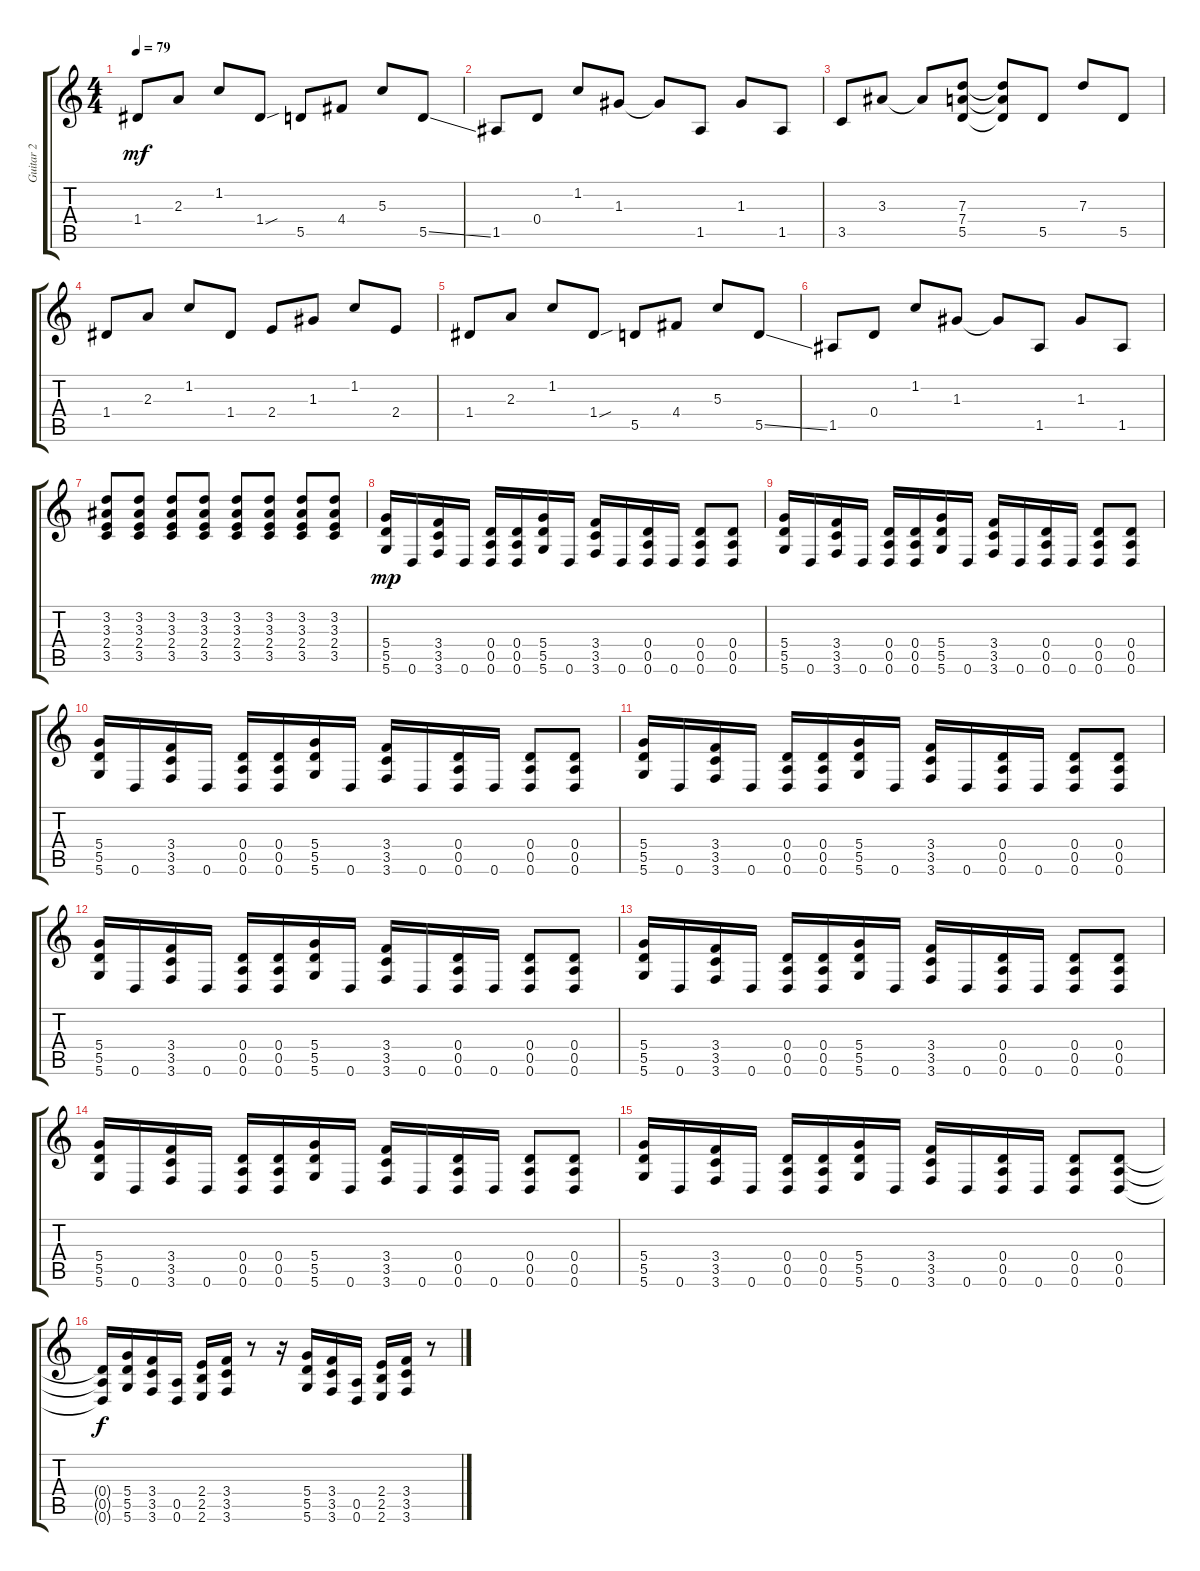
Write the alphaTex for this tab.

\track ("Guitar 2" "Guitar 2") {instrument distortionguitar}
\staff {score tabs}
\tuning (E4 B3 G3 D3 A2 D2) {hide}
\ts (4 4)
\tempo 79
\clef g2
\ks c
1.4.8{dy mf} 2.3.8 1.2.8 1.4{sou}.8 5.5.8 4.4.8 5.3.8 5.5{ss}.8 |
1.5.8 0.4.8 1.2.8 1.3.8 1.3{t}.8 1.5.8 1.3.8 1.5.8 |
3.5.8 3.3.8 3.3{t}.8 (7.3 7.4 5.5).8 (7.3{t} 7.4{t} 5.5{t}).8 5.5.8 7.3.8 5.5.8 |
1.4.8 2.3.8 1.2.8 1.4.8 2.4.8 1.3.8 1.2.8 2.4.8 |
1.4.8 2.3.8 1.2.8 1.4{sou}.8 5.5.8 4.4.8 5.3.8 5.5{ss}.8 |
1.5.8 0.4.8 1.2.8 1.3.8 1.3{t}.8 1.5.8 1.3.8 1.5.8 |
(3.2 3.3 2.4 3.5).8 (3.2 3.3 2.4 3.5).8 (3.2 3.3 2.4 3.5).8 (3.2 3.3 2.4 3.5).8 (3.2 3.3 2.4 3.5).8 (3.2 3.3 2.4 3.5).8 (3.2 3.3 2.4 3.5).8 (3.2 3.3 2.4 3.5).8 |
(5.4 5.5 5.6).16{dy mp} 0.6.16 (3.4 3.5 3.6).16 0.6.16 (0.4 0.5 0.6).16 (0.4 0.5 0.6).16 (5.4 5.5 5.6).16 0.6.16 (3.4 3.5 3.6).16 0.6.16 (0.4 0.5 0.6).16 0.6.16 (0.4 0.5 0.6).8 (0.4 0.5 0.6).8 |
(5.4 5.5 5.6).16 0.6.16 (3.4 3.5 3.6).16 0.6.16 (0.4 0.5 0.6).16 (0.4 0.5 0.6).16 (5.4 5.5 5.6).16 0.6.16 (3.4 3.5 3.6).16 0.6.16 (0.4 0.5 0.6).16 0.6.16 (0.4 0.5 0.6).8 (0.4 0.5 0.6).8 |
(5.4 5.5 5.6).16 0.6.16 (3.4 3.5 3.6).16 0.6.16 (0.4 0.5 0.6).16 (0.4 0.5 0.6).16 (5.4 5.5 5.6).16 0.6.16 (3.4 3.5 3.6).16 0.6.16 (0.4 0.5 0.6).16 0.6.16 (0.4 0.5 0.6).8 (0.4 0.5 0.6).8 |
(5.4 5.5 5.6).16 0.6.16 (3.4 3.5 3.6).16 0.6.16 (0.4 0.5 0.6).16 (0.4 0.5 0.6).16 (5.4 5.5 5.6).16 0.6.16 (3.4 3.5 3.6).16 0.6.16 (0.4 0.5 0.6).16 0.6.16 (0.4 0.5 0.6).8 (0.4 0.5 0.6).8 |
(5.4 5.5 5.6).16 0.6.16 (3.4 3.5 3.6).16 0.6.16 (0.4 0.5 0.6).16 (0.4 0.5 0.6).16 (5.4 5.5 5.6).16 0.6.16 (3.4 3.5 3.6).16 0.6.16 (0.4 0.5 0.6).16 0.6.16 (0.4 0.5 0.6).8 (0.4 0.5 0.6).8 |
(5.4 5.5 5.6).16 0.6.16 (3.4 3.5 3.6).16 0.6.16 (0.4 0.5 0.6).16 (0.4 0.5 0.6).16 (5.4 5.5 5.6).16 0.6.16 (3.4 3.5 3.6).16 0.6.16 (0.4 0.5 0.6).16 0.6.16 (0.4 0.5 0.6).8 (0.4 0.5 0.6).8 |
(5.4 5.5 5.6).16 0.6.16 (3.4 3.5 3.6).16 0.6.16 (0.4 0.5 0.6).16 (0.4 0.5 0.6).16 (5.4 5.5 5.6).16 0.6.16 (3.4 3.5 3.6).16 0.6.16 (0.4 0.5 0.6).16 0.6.16 (0.4 0.5 0.6).8 (0.4 0.5 0.6).8 |
(5.4 5.5 5.6).16 0.6.16 (3.4 3.5 3.6).16 0.6.16 (0.4 0.5 0.6).16 (0.4 0.5 0.6).16 (5.4 5.5 5.6).16 0.6.16 (3.4 3.5 3.6).16 0.6.16 (0.4 0.5 0.6).16 0.6.16 (0.4 0.5 0.6).8 (0.4 0.5 0.6).8 |
(0.4{t} 0.5{t} 0.6{t}).16{dy f} (5.4 5.5 5.6).16 (3.4 3.5 3.6).16 (0.5 0.6).16 (2.4 2.5 2.6).16 (3.4 3.5 3.6).16 r.8 r.16 (5.4 5.5 5.6).16 (3.4 3.5 3.6).16 (0.5 0.6).16 (2.4 2.5 2.6).16 (3.4 3.5 3.6).16 r.8
